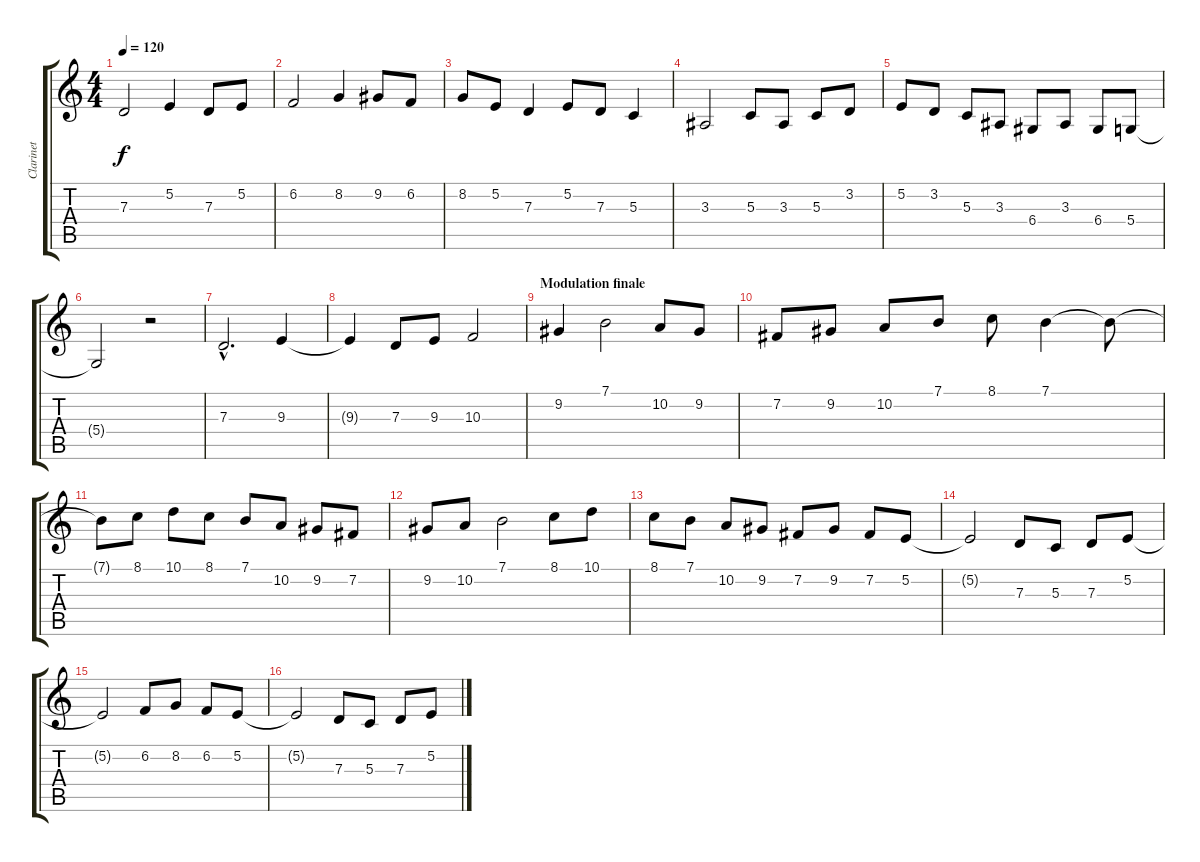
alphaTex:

\track ("Clarinet" "Clarinet") {instrument clarinet}
\staff {score tabs}
\tuning (E4 B3 G3 D3 A2 E2) {hide}
\ts (4 4)
\tempo 120
\clef g2
\ks c
7.3.2{dy f} 5.2.4 7.3.8 5.2.8 |
6.2.2 8.2.4 9.2.8 6.2.8 |
8.2.8 5.2.8 7.3.4 5.2.8 7.3.8 5.3.4 |
3.3.2 5.3.8 3.3.8 5.3.8 3.2.8 |
5.2.8 3.2.8 5.3.8 3.3.8 6.4.8 3.3.8 6.4.8 5.4.8 |
5.4{t}.2 r.2 |
7.3{hac}.2{d} 9.3.4 |
9.3{t}.4 7.3.8 9.3.8 10.3.2 |
\section ("" "Modulation finale")
9.2.4 7.1.2 10.2.8 9.2.8 |
7.2.8 9.2.8 10.2.8 7.1.8 8.1.8 7.1.4 7.1{t}.8 |
7.1{t}.8 8.1.8 10.1.8 8.1.8 7.1.8 10.2.8 9.2.8 7.2.8 |
9.2.8 10.2.8 7.1.2 8.1.8 10.1.8 |
8.1.8 7.1.8 10.2.8 9.2.8 7.2.8 9.2.8 7.2.8 5.2.8 |
5.2{t}.2 7.3.8 5.3.8 7.3.8 5.2.8 |
5.2{t}.2 6.2.8 8.2.8 6.2.8 5.2.8 |
5.2{t}.2 7.3.8 5.3.8 7.3.8 5.2.8
